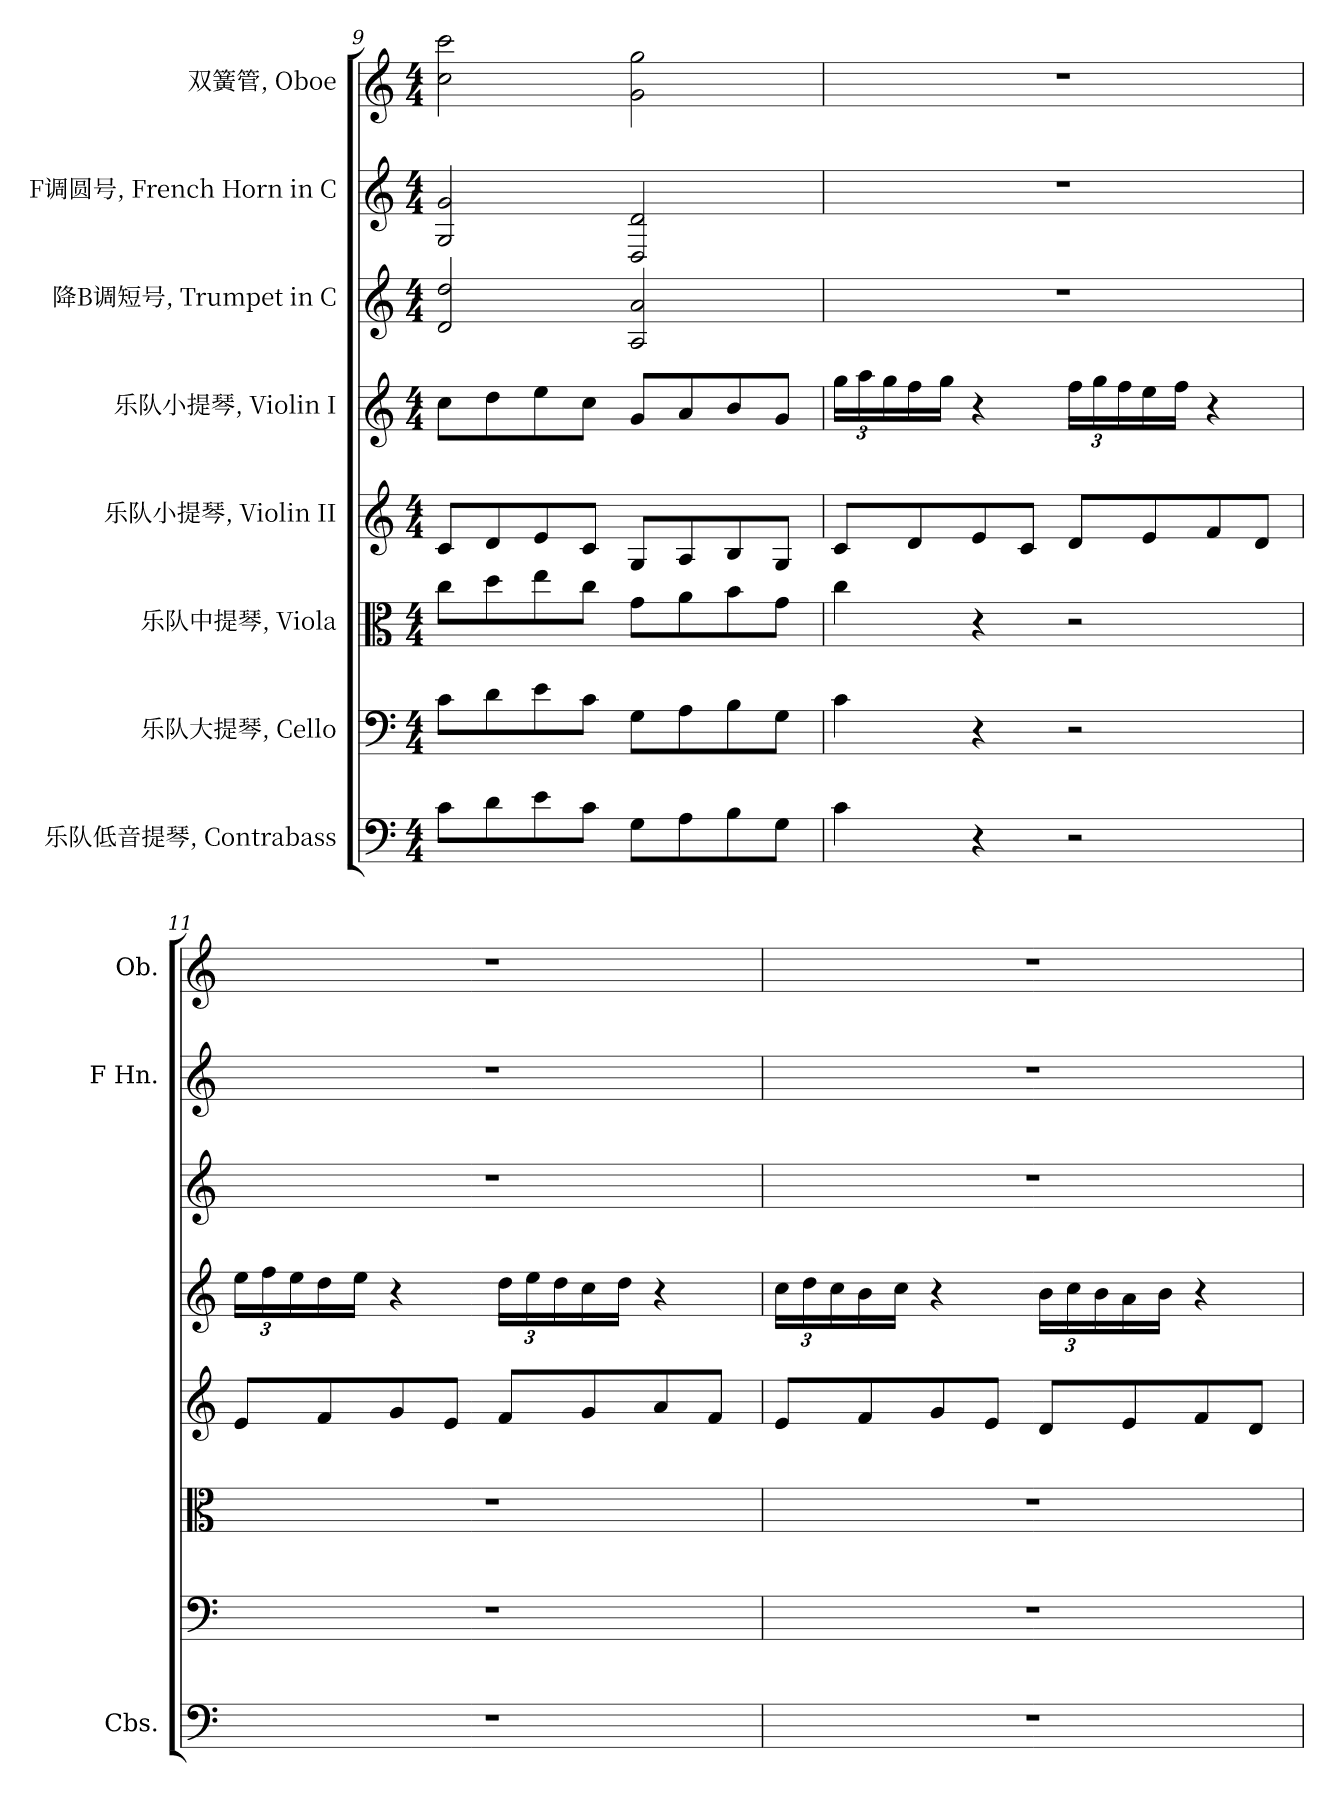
**kern	**kern	**kern	**kern	**kern	**kern	**kern	**kern
*part8	*part7	*part6	*part5	*part4	*part3	*part2	*part1
*staff8	*staff7	*staff6	*staff5	*staff4	*staff3	*staff2	*staff1
*I"乐队低音提琴, Contrabass	*I"乐队大提琴, Cello	*I"乐队中提琴, Viola	*I"乐队小提琴, Violin II	*I"乐队小提琴, Violin I	*I"降B调短号, Trumpet in C	*I"F调圆号, French Horn in C	*I"双簧管, Oboe
*I'Cbs.	*	*	*	*	*	*I'F Hn.	*I'Ob.
!!LO:PB:g=z
*clefF4	*clefF4	*clefC3	*clefG2	*clefG2	*clefG2	*clefG2	*clefG2
*ITrd7c12	*	*	*	*	*ITrd1c2	*ITrd4c7	*
*k[]	*k[]	*k[]	*k[]	*k[]	*k[b-e-]	*k[b-]	*k[]
*M4/4	*M4/4	*M4/4	*M4/4	*M4/4	*M4/4	*M4/4	*M4/4
=9	=9	=9	=9	=9	=9	=9	=9
8C\L	8c\L	8cc\L	8c/L	8cc\L	2c/ 2cc/	2C/ 2c/	2cc\ 2ccc\
8D\	8d\	8dd\	8d/	8dd\	.	.	.
8E\	8e\	8ee\	8e/	8ee\	.	.	.
8C\J	8c\J	8cc\J	8c/J	8cc\J	.	.	.
8GG\L	8G\L	8g\L	8G/L	8g/L	2G/ 2g/	2GG/ 2G/	2g\ 2gg\
8AA\	8A\	8a\	8A/	8a/	.	.	.
8BB\	8B\	8b\	8B/	8b/	.	.	.
8GG\J	8G\J	8g\J	8G/J	8g/J	.	.	.
=10	=10	=10	=10	=10	=10	=10	=10
*	*	*	*	*Xbrackettup	*	*	*
4C\	4c\	4cc\	8c/L	24gg\LL	1r	1r	1r
.	.	.	.	24aa\	.	.	.
.	.	.	.	24gg\	.	.	.
.	.	.	8d/	16ff\	.	.	.
.	.	.	.	16gg\JJ	.	.	.
4r	4r	4r	8e/	4r	.	.	.
.	.	.	8c/J	.	.	.	.
2r	2r	2r	8d/L	24ff\LL	.	.	.
.	.	.	.	24gg\	.	.	.
.	.	.	.	24ff\	.	.	.
.	.	.	8e/	16ee\	.	.	.
.	.	.	.	16ff\JJ	.	.	.
.	.	.	8f/	4r	.	.	.
.	.	.	8d/J	.	.	.	.
=11	=11	=11	=11	=11	=11	=11	=11
1r	1r	1r	8e/L	24ee\LL	1r	1r	1r
.	.	.	.	24ff\	.	.	.
.	.	.	.	24ee\	.	.	.
.	.	.	8f/	16dd\	.	.	.
.	.	.	.	16ee\JJ	.	.	.
.	.	.	8g/	4r	.	.	.
.	.	.	8e/J	.	.	.	.
.	.	.	8f/L	24dd\LL	.	.	.
.	.	.	.	24ee\	.	.	.
.	.	.	.	24dd\	.	.	.
.	.	.	8g/	16cc\	.	.	.
.	.	.	.	16dd\JJ	.	.	.
.	.	.	8a/	4r	.	.	.
.	.	.	8f/J	.	.	.	.
!!LO:PB:g=z
=12	=12	=12	=12	=12	=12	=12	=12
1r	1r	1r	8e/L	24cc\LL	1r	1r	1r
.	.	.	.	24dd\	.	.	.
.	.	.	.	24cc\	.	.	.
.	.	.	8f/	16b\	.	.	.
.	.	.	.	16cc\JJ	.	.	.
.	.	.	8g/	4r	.	.	.
.	.	.	8e/J	.	.	.	.
.	.	.	8d/L	24b\LL	.	.	.
.	.	.	.	24cc\	.	.	.
.	.	.	.	24b\	.	.	.
.	.	.	8e/	16a\	.	.	.
.	.	.	.	16b\JJ	.	.	.
.	.	.	8f/	4r	.	.	.
.	.	.	8d/J	.	.	.	.
=	=	=	=	=	=	=	=
*-	*-	*-	*-	*-	*-	*-	*-
